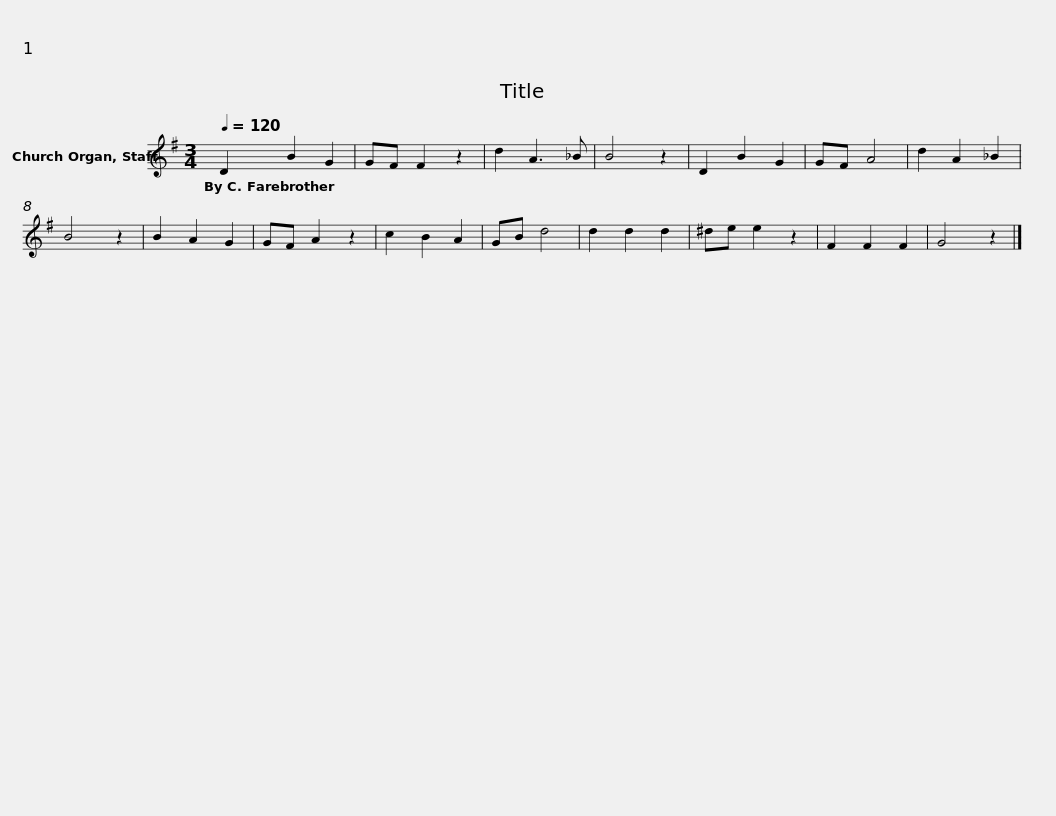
X:1
L:1/8
Q:1/4=120
M:3/4
I:linebreak $
K:G
V:1 treble
V:1
 D2 B2 G2 | GF F2 z2 | d2 A3 _B | B4 z2 | D2 B2 G2 | %5
 GF A4 | d2 A2 _B2 | B4 z2 | B2 A2 G2 | GF A2 z2 | %10
 c2 B2 A2 | GB d4 |$ d2 d2 d2 | ^de e2 z2 | F2 F2 F2 | %15
 G4 z2 |] %16
